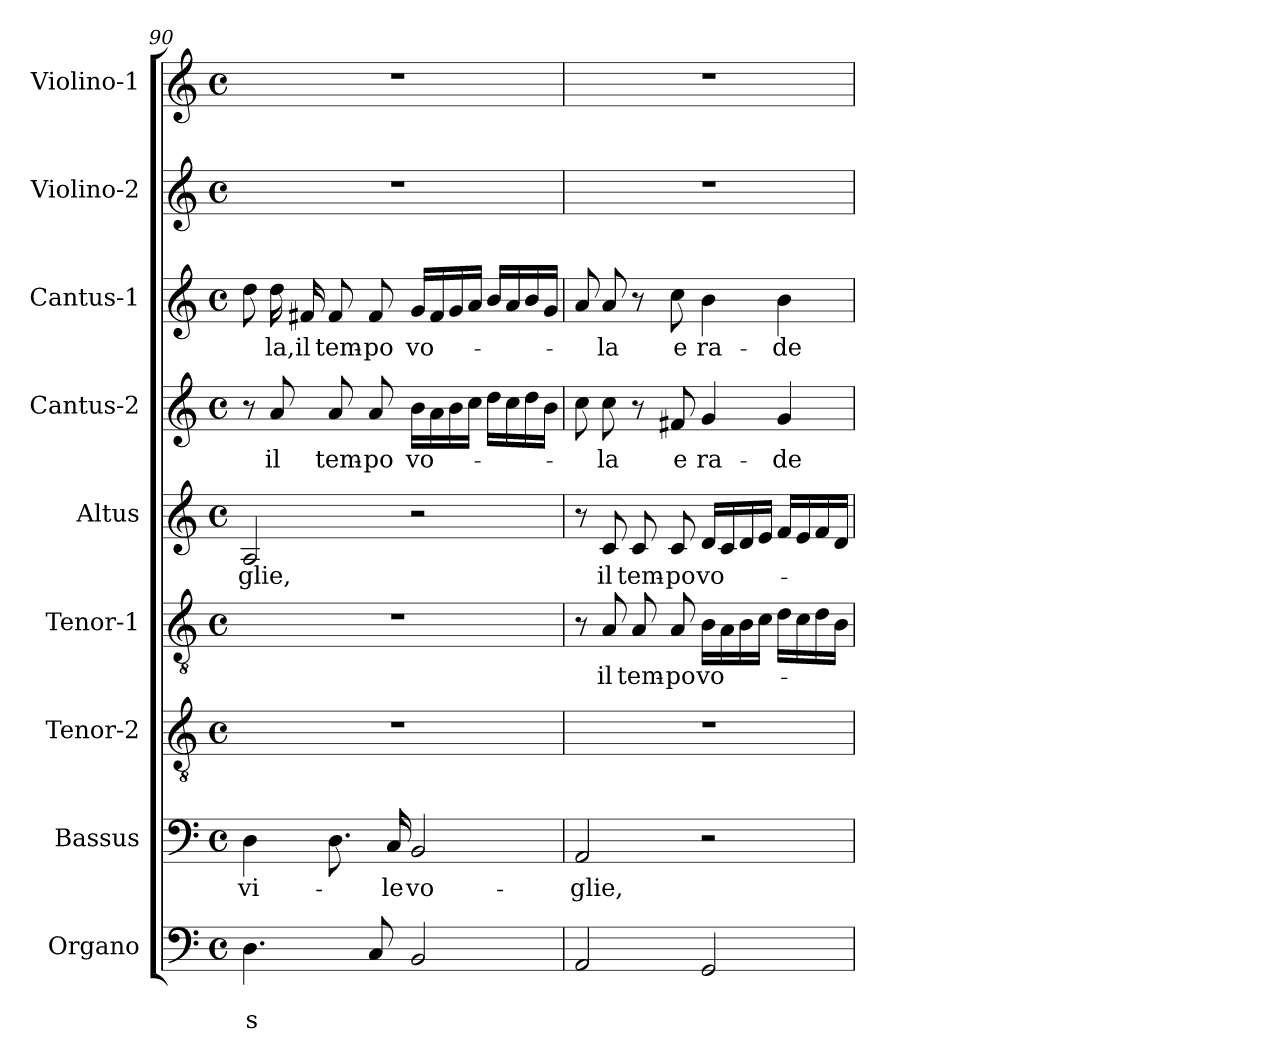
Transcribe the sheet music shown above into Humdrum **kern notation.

**kern	**text	**text	**kern	**text	**kern	**kern	**text	**kern	**text	**kern	**text	**kern	**text	**kern	**kern
*part9	*part9	*part9	*part8	*part8	*part7	*part6	*part6	*part5	*part5	*part4	*part4	*part3	*part3	*part2	*part1
*staff9	*staff9	*staff9	*staff8	*staff8	*staff7	*staff6	*staff6	*staff5	*staff5	*staff4	*staff4	*staff3	*staff3	*staff2	*staff1
*I"Organo	*	*	*I"Bassus	*	*I"Tenor-2	*I"Tenor-1	*	*I"Altus	*	*I"Cantus-2	*	*I"Cantus-1	*	*I"Violino-2	*I"Violino-1
*I'Og	*	*	*I'B	*	*I'T2	*I'T1	*	*I'A	*	*I'C2	*	*I'C1	*	*I'V2	*I'V1
!!LO:LB:g=z
*clefF4	*	*	*clefF4	*	*clefGv2	*clefGv2	*	*clefG2	*	*clefG2	*	*clefG2	*	*clefG2	*clefG2
*k[]	*	*	*k[]	*	*k[]	*k[]	*	*k[]	*	*k[]	*	*k[]	*	*k[]	*k[]
*C:	*	*	*C:	*	*C:	*C:	*	*C:	*	*C:	*	*C:	*	*C:	*C:
*M4/4	*	*	*M4/4	*	*M4/4	*M4/4	*	*M4/4	*	*M4/4	*	*M4/4	*	*M4/4	*M4/4
*met(c)	*	*	*met(c)	*	*met(c)	*met(c)	*	*met(c)	*	*met(c)	*	*met(c)	*	*met(c)	*met(c)
=90	=90	=90	=90	=90	=90	=90	=90	=90	=90	=90	=90	=90	=90	=90	=90
!	!	!LO:LY:b	!	!	!	!	!	!	!	!	!	!	!	!	!
!	!	!	!	!LO:LY:b	!	!	!	!	!	!	!	!	!	!	!
!	!	!	!	!	!	!	!	!	!LO:LY:b	!	!	!	!	!	!
4.D\	.	s	4D\	vi-	1r	1r	.	2A/	-glie,	8r	.	8dd\	.	1r	1r
!	!	!	!	!	!	!	!	!	!	!	!LO:LY:b	!	!	!	!
!	!	!	!	!	!	!	!	!	!	!	!	!	!LO:LY:b	!	!
.	.	.	.	.	.	.	.	.	.	8a/	il	16dd\	-la,	.	.
!	!	!	!	!	!	!	!	!	!	!	!	!	!LO:LY:b	!	!
.	.	.	.	.	.	.	.	.	.	.	.	16f#X/	il	.	.
!	!	!	!	!	!	!	!	!	!	!	!LO:LY:b	!	!	!	!
!	!	!	!	!	!	!	!	!	!	!	!	!	!LO:LY:b	!	!
.	.	.	8.D\	.	.	.	.	.	.	8a/	tem-	8f#/	tem-	.	.
!	!	!	!	!	!	!	!	!	!	!	!LO:LY:b	!	!	!	!
!	!	!	!	!	!	!	!	!	!	!	!	!	!LO:LY:b	!	!
8C/	.	.	.	.	.	.	.	.	.	8a/	-po	8f#/	-po	.	.
!	!	!	!	!LO:LY:b	!	!	!	!	!	!	!	!	!	!	!
.	.	.	16C/	-le	.	.	.	.	.	.	.	.	.	.	.
!	!	!	!	!LO:LY:b	!	!	!	!	!	!	!	!	!	!	!
!	!	!	!	!	!	!	!	!	!	!	!LO:LY:b	!	!	!	!
!	!	!	!	!	!	!	!	!	!	!	!	!	!LO:LY:b	!	!
2BB/	.	.	2BB/	vo-	.	.	.	2r	.	16b\LL	vo-	16g/LL	vo-	.	.
.	.	.	.	.	.	.	.	.	.	16a\	.	16f#/	.	.	.
.	.	.	.	.	.	.	.	.	.	16b\	.	16g/	.	.	.
.	.	.	.	.	.	.	.	.	.	16cc\JJ	.	16a/JJ	.	.	.
.	.	.	.	.	.	.	.	.	.	16dd\LL	.	16b/LL	.	.	.
.	.	.	.	.	.	.	.	.	.	16cc\	.	16a/	.	.	.
.	.	.	.	.	.	.	.	.	.	16dd\	.	16b/	.	.	.
.	.	.	.	.	.	.	.	.	.	16b\JJ	.	16g/JJ	.	.	.
=91	=91	=91	=91	=91	=91	=91	=91	=91	=91	=91	=91	=91	=91	=91	=91
!	!	!	!	!LO:LY:b	!	!	!	!	!	!	!	!	!	!	!
2AA/	.	.	2AA/	-glie,	1r	8r	.	8r	.	8cc\	.	8a/	.	1r	1r
!	!	!	!	!	!	!	!LO:LY:b	!	!	!	!	!	!	!	!
!	!	!	!	!	!	!	!	!	!LO:LY:b	!	!	!	!	!	!
!	!	!	!	!	!	!	!	!	!	!	!LO:LY:b	!	!	!	!
!	!	!	!	!	!	!	!	!	!	!	!	!	!LO:LY:b	!	!
.	.	.	.	.	.	8A/	il	8c/	il	8cc\	-la	8a/	-la	.	.
!	!	!	!	!	!	!	!LO:LY:b	!	!	!	!	!	!	!	!
!	!	!	!	!	!	!	!	!	!LO:LY:b	!	!	!	!	!	!
.	.	.	.	.	.	8A/	tem-	8c/	tem-	8r	.	8r	.	.	.
!	!	!	!	!	!	!	!LO:LY:b	!	!	!	!	!	!	!	!
!	!	!	!	!	!	!	!	!	!LO:LY:b	!	!	!	!	!	!
!	!	!	!	!	!	!	!	!	!	!	!LO:LY:b	!	!	!	!
!	!	!	!	!	!	!	!	!	!	!	!	!	!LO:LY:b	!	!
.	.	.	.	.	.	8A/	-po	8c/	-po	8f#X/	e	8cc\	e	.	.
!	!	!	!	!	!	!	!LO:LY:b	!	!	!	!	!	!	!	!
!	!	!	!	!	!	!	!	!	!LO:LY:b	!	!	!	!	!	!
!	!	!	!	!	!	!	!	!	!	!	!LO:LY:b	!	!	!	!
!	!	!	!	!	!	!	!	!	!	!	!	!	!LO:LY:b	!	!
2GG/	.	.	2r	.	.	16B\LL	vo-	16d/LL	vo-	4g/	ra-	4b\	ra-	.	.
.	.	.	.	.	.	16A\	.	16c/	.	.	.	.	.	.	.
.	.	.	.	.	.	16B\	.	16d/	.	.	.	.	.	.	.
.	.	.	.	.	.	16c\JJ	.	16e/JJ	.	.	.	.	.	.	.
!	!	!	!	!	!	!	!	!	!	!	!LO:LY:b	!	!	!	!
!	!	!	!	!	!	!	!	!	!	!	!	!	!LO:LY:b	!	!
.	.	.	.	.	.	16d\LL	.	16f/LL	.	4g/	-de	4b\	-de	.	.
.	.	.	.	.	.	16c\	.	16e/	.	.	.	.	.	.	.
.	.	.	.	.	.	16d\	.	16f/	.	.	.	.	.	.	.
.	.	.	.	.	.	16B\JJ	.	16d/JJ	.	.	.	.	.	.	.
=	=	=	=	=	=	=	=	=	=	=	=	=	=	=	=
*-	*-	*-	*-	*-	*-	*-	*-	*-	*-	*-	*-	*-	*-	*-	*-
